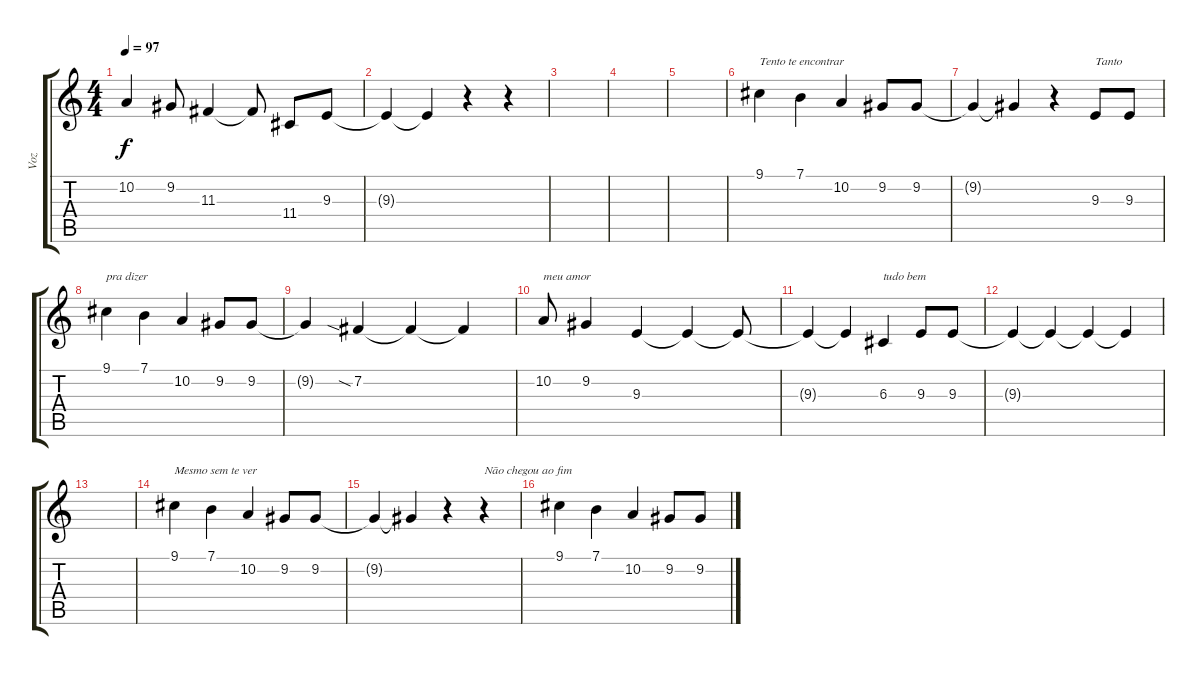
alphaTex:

\track ("Voz" "Voz") {instrument tenorsax}
\staff {score tabs}
\tuning (E4 B3 G3 D3 A2 E2) {hide}
\ts (4 4)
\tempo 97
\clef g2
\ks c
10.2.4{dy f} 9.2.8 11.3.4 11.3{t}.8 11.4.8 9.3.8 |
9.3{t}.4 9.3{t}.4 r.4 r.4 |
|
|
|
9.1.4{txt "Tento te encontrar"} 7.1.4 10.2.4 9.2.8 9.2.8 |
9.2{t}.4 9.2{t}.4 r.4 9.3.8{txt "Tanto"} 9.3.8 |
9.1.4{txt "pra dizer"} 7.1.4 10.2.4 9.2.8 9.2.8 |
9.2{t}.4 7.2{sia}.4 7.2{t}.4 7.2{t}.4 |
10.2.8{txt "meu amor"} 9.2.4 9.3.4 9.3{t}.4 9.3{t}.8 |
9.3{t}.4 9.3{t}.4 6.3.4{txt "tudo bem"} 9.3.8 9.3.8 |
9.3{t}.4 9.3{t}.4 9.3{t}.4 9.3{t}.4 |
|
9.1.4{txt "Mesmo sem te ver"} 7.1.4 10.2.4 9.2.8 9.2.8 |
9.2{t}.4 9.2{t}.4 r.4 r.4{txt "Não chegou ao fim"} |
9.1.4 7.1.4 10.2.4 9.2.8 9.2.8
